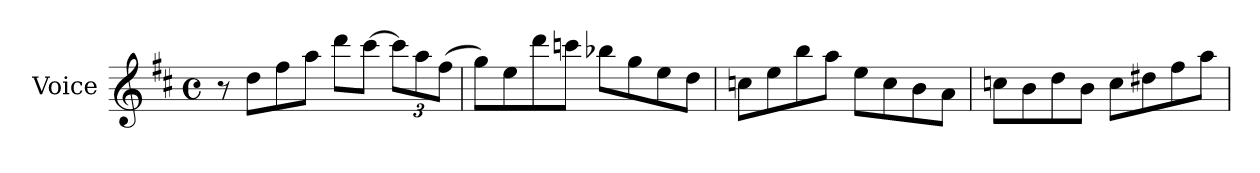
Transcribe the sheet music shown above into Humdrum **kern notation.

**kern
*part1
*staff1
*I"Voice
*I'Voice
*clefG2
*k[f#c#]
*M4/4
*met(c)
=1
8r
8dd\L
8ff#\
8aa\J
8ddd\L
[>8ccc#\J
12ccc#\L]
12aa\
(>12ff#\J
=2
8gg\L)
8ee\
8ddd\
8cccn\J
8bb-X\L
8gg\
8ee\
8dd\J
=3
8ccn\L
8ee\
8bb\
8aa\J
8ee\L
8cc\
8b\
8a\J
=4
8ccn\L
8b\
8dd\
8b\J
8cc\L
8dd#X\
8ff#\
8aa\J
=
*-
